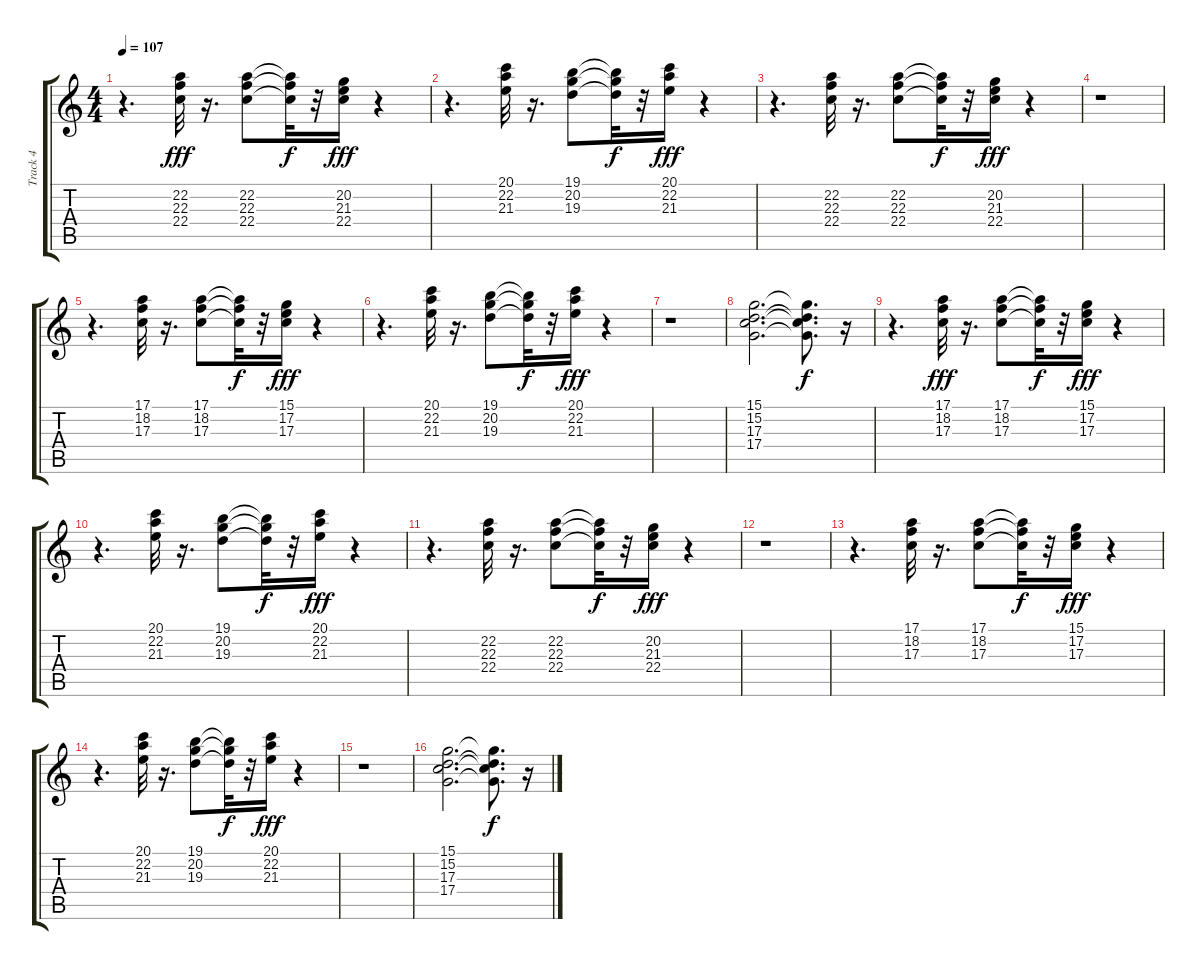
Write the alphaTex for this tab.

\track ("Track 4" "Track 4") {instrument acousticgrandpiano}
\staff {score tabs}
\tuning (E4 B3 G3 D3 A2 E2) {hide}
\ts (4 4)
\tempo 107
\clef g2
\ks c
r.4{d dy fff} (22.2 22.3 22.4).32 r.16{d} (22.2 22.3 22.4).8 (22.2{t} 22.3{t} 22.4{t}).32{dy f} r.32 (20.2 21.3 22.4).16{dy fff} r.4 |
r.4{d} (20.1 22.2 21.3).32 r.16{d} (19.1 20.2 19.3).8 (19.1{t} 20.2{t} 19.3{t}).32{dy f} r.32 (20.1 22.2 21.3).16{dy fff} r.4 |
r.4{d} (22.2 22.3 22.4).32 r.16{d} (22.2 22.3 22.4).8 (22.2{t} 22.3{t} 22.4{t}).32{dy f} r.32 (20.2 21.3 22.4).16{dy fff} r.4 |
r.1 |
r.4{d} (17.1 18.2 17.3).32 r.16{d} (17.1 18.2 17.3).8 (17.1{t} 18.2{t} 17.3{t}).32{dy f} r.32 (15.1 17.2 17.3).16{dy fff} r.4 |
r.4{d} (20.1 22.2 21.3).32 r.16{d} (19.1 20.2 19.3).8 (19.1{t} 20.2{t} 19.3{t}).32{dy f} r.32 (20.1 22.2 21.3).16{dy fff} r.4 |
r.1 |
(15.1 15.2 17.3 17.4).2{d} (15.1{t} 15.2{t} 17.3{t} 17.4{t}).8{d dy f} r.16 |
r.4{d} (17.1 18.2 17.3).32{dy fff} r.16{d} (17.1 18.2 17.3).8 (17.1{t} 18.2{t} 17.3{t}).32{dy f} r.32 (15.1 17.2 17.3).16{dy fff} r.4 |
r.4{d} (20.1 22.2 21.3).32 r.16{d} (19.1 20.2 19.3).8 (19.1{t} 20.2{t} 19.3{t}).32{dy f} r.32 (20.1 22.2 21.3).16{dy fff} r.4 |
r.4{d} (22.2 22.3 22.4).32 r.16{d} (22.2 22.3 22.4).8 (22.2{t} 22.3{t} 22.4{t}).32{dy f} r.32 (20.2 21.3 22.4).16{dy fff} r.4 |
r.1 |
r.4{d} (17.1 18.2 17.3).32 r.16{d} (17.1 18.2 17.3).8 (17.1{t} 18.2{t} 17.3{t}).32{dy f} r.32 (15.1 17.2 17.3).16{dy fff} r.4 |
r.4{d} (20.1 22.2 21.3).32 r.16{d} (19.1 20.2 19.3).8 (19.1{t} 20.2{t} 19.3{t}).32{dy f} r.32 (20.1 22.2 21.3).16{dy fff} r.4 |
r.1 |
(15.1 15.2 17.3 17.4).2{d} (15.1{t} 15.2{t} 17.3{t} 17.4{t}).8{d dy f} r.16
